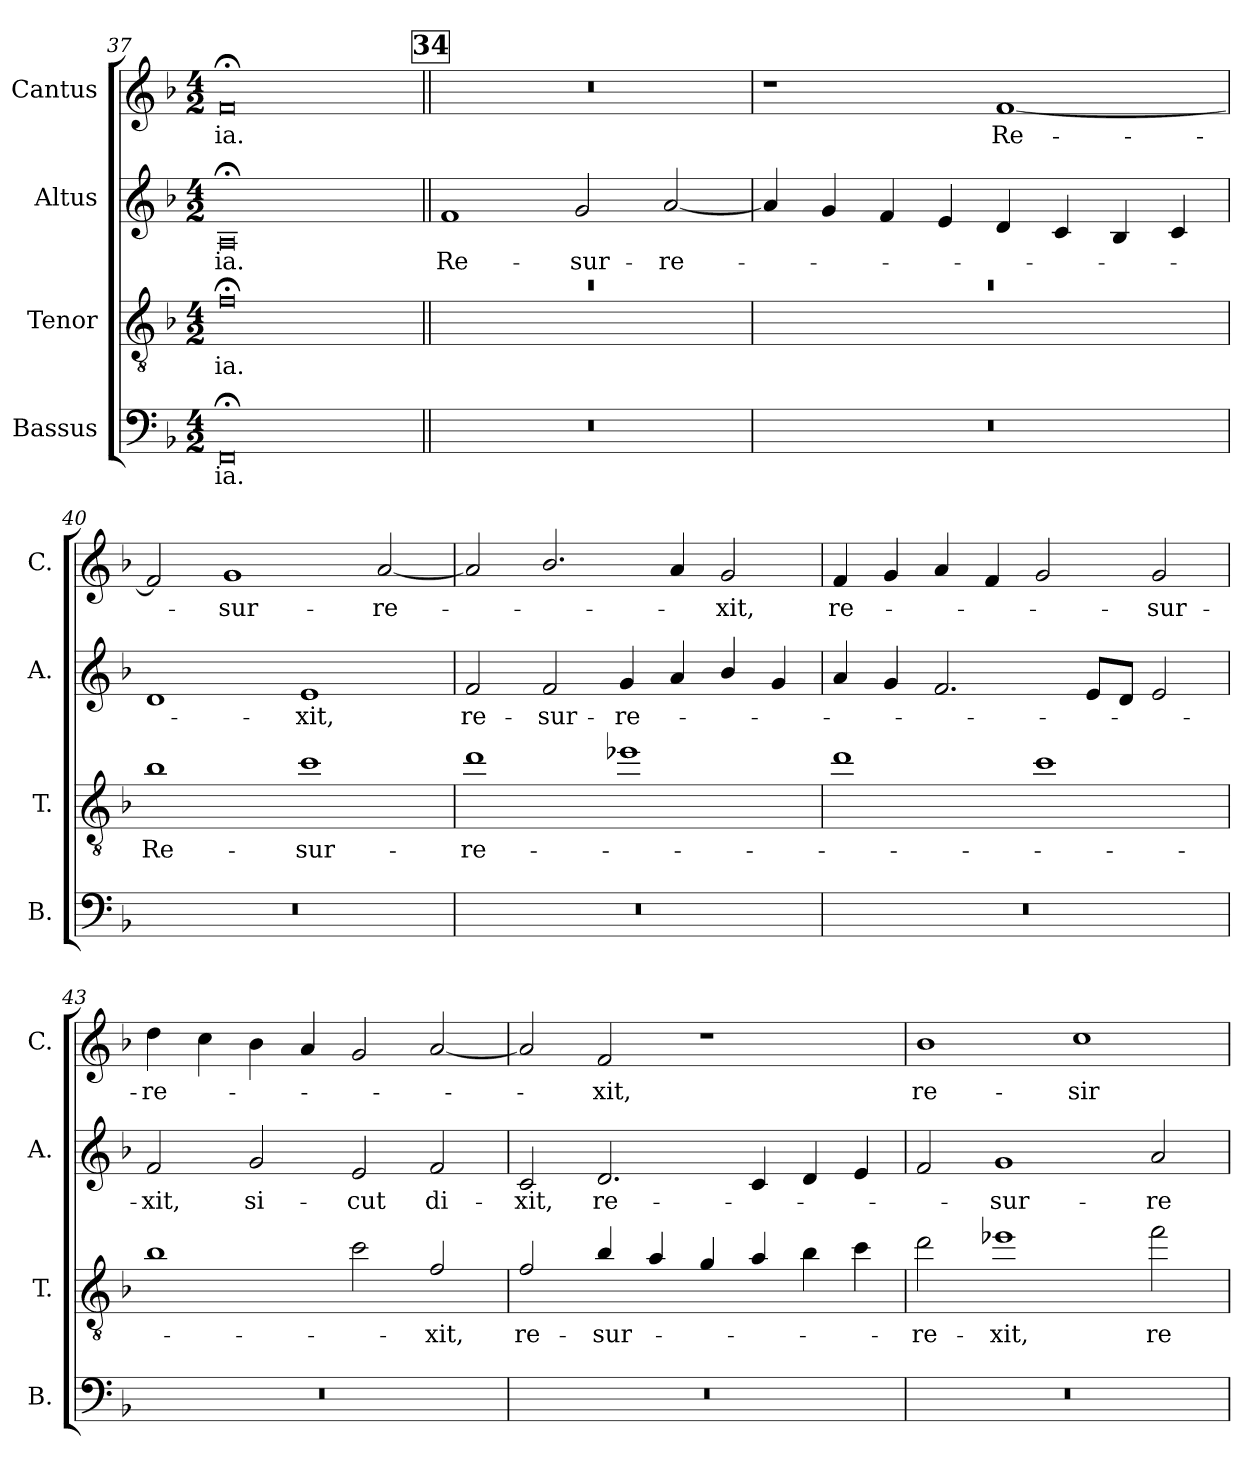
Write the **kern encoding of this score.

**kern	**text	**kern	**text	**kern	**text	**kern	**text
*part4	*part4	*part3	*part3	*part2	*part2	*part1	*part1
*staff4	*staff4	*staff3	*staff3	*staff2	*staff2	*staff1	*staff1
*I"Bassus	*	*I"Tenor	*	*I"Altus	*	*I"Cantus	*
*I'B.	*	*I'T.	*	*I'A.	*	*I'C.	*
*clefF4	*	*clefGv2	*	*clefG2	*	*clefG2	*
*	*	*ITrd7c12	*	*	*	*	*
*k[b-]	*	*k[b-]	*	*k[b-]	*	*k[b-]	*
*F:	*	*F:	*	*F:	*	*F:	*
*M4/2	*	*M4/2	*	*M4/2	*	*M4/2	*
=37	=37	=37	=37	=37	=37	=37	=37
!	!LO:LY:b	!	!	!	!	!	!
!	!	!	!LO:LY:b	!	!	!	!
!	!	!	!	!	!LO:LY:b	!	!
!	!	!	!	!	!	!	!LO:LY:b
0FF;<	-ia.	0F;<	-ia.	0A;<	-ia.	0f;<	ia.
!!LO:REH:place=s1:a:t=34
=38||	=38||	=38||	=38||	=38||	=38||	=38||	=38||
!	!	!	!	!	!LO:LY:b	!	!
0rF	.	0rdd	.	1f	Re-	0rdd	.
!	!	!	!	!	!LO:LY:b	!	!
.	.	.	.	2g/	-sur-	.	.
!	!	!	!	!	!LO:LY:b	!	!
.	.	.	.	[<2a/	-re-	.	.
=39	=39	=39	=39	=39	=39	=39	=39
0rF	.	0rdd	.	4a/]	.	1rdd	.
.	.	.	.	4g/	.	.	.
.	.	.	.	4f/	.	.	.
.	.	.	.	4e/	.	.	.
!	!	!	!	!	!	!	!LO:LY:b
.	.	.	.	4d/	.	[<1f	Re-
.	.	.	.	4c/	.	.	.
.	.	.	.	4B-/	.	.	.
.	.	.	.	4c/	.	.	.
!!LO:PB:g=z
=40	=40	=40	=40	=40	=40	=40	=40
!	!	!	!LO:LY:b	!	!	!	!
0rF	.	1B-	Re-	1d	.	2f/]	.
!	!	!	!	!	!	!	!LO:LY:b
.	.	.	.	.	.	1g	-sur-
!	!	!	!LO:LY:b	!	!	!	!
!	!	!	!	!	!LO:LY:b	!	!
.	.	1c	-sur-	1e	-xit,	.	.
!	!	!	!	!	!	!	!LO:LY:b
.	.	.	.	.	.	[<2a/	-re-
=41	=41	=41	=41	=41	=41	=41	=41
!	!	!	!LO:LY:b	!	!	!	!
!	!	!	!	!	!LO:LY:b	!	!
0rF	.	1d	-re-	2f/	re-	2a/]	.
!	!	!	!	!	!LO:LY:b	!	!
.	.	.	.	2f/	-sur-	2.b-/	.
!	!	!	!	!	!LO:LY:b	!	!
.	.	1e-X	.	4g/	-re-	.	.
.	.	.	.	4a/	.	4a/	.
!	!	!	!	!	!	!	!LO:LY:b
.	.	.	.	4b-/	.	2g/	-xit,
.	.	.	.	4g/	.	.	.
=42	=42	=42	=42	=42	=42	=42	=42
!	!	!	!	!	!	!	!LO:LY:b
0rF	.	1d	.	4a/	.	4f/	re-
.	.	.	.	4g/	.	4g/	.
.	.	.	.	2.f/	.	4a/	.
.	.	.	.	.	.	4f/	.
.	.	1c	.	.	.	2g/	.
.	.	.	.	8e/L	.	.	.
.	.	.	.	8d/J	.	.	.
!	!	!	!	!	!	!	!LO:LY:b
.	.	.	.	2e/	.	2g/	-sur-
=43	=43	=43	=43	=43	=43	=43	=43
!	!	!	!	!	!LO:LY:b	!	!
!	!	!	!	!	!	!	!LO:LY:b
0rF	.	1B-	.	2f/	-xit,	4dd\	-re-
.	.	.	.	.	.	4cc\	.
!	!	!	!	!	!LO:LY:b	!	!
.	.	.	.	2g/	-si-	4b-\	.
.	.	.	.	.	.	4a/	.
!	!	!	!	!	!LO:LY:b	!	!
.	.	2c\	.	2e/	-cut	2g/	.
!	!	!	!LO:LY:b	!	!	!	!
!	!	!	!	!	!LO:LY:b	!	!
.	.	2F/	-xit,	2f/	di-	[<2a/	.
=44	=44	=44	=44	=44	=44	=44	=44
!	!	!	!LO:LY:b	!	!	!	!
!	!	!	!	!	!LO:LY:b	!	!
0rF	.	2F/	re-	2c/	xit,	2a/]	.
!	!	!	!LO:LY:b	!	!	!	!
!	!	!	!	!	!LO:LY:b	!	!
!	!	!	!	!	!	!	!LO:LY:b
.	.	4B-/	-sur-	2.d/	re-	2f/	-xit,
.	.	4A/	.	.	.	.	.
.	.	4G/	.	.	.	1rdd	.
.	.	4A/	.	4c/	.	.	.
.	.	4B-\	.	4d/	.	.	.
.	.	4c\	.	4e/	.	.	.
!!LO:LB:g=z
=45	=45	=45	=45	=45	=45	=45	=45
!	!	!	!LO:LY:b	!	!	!	!
!	!	!	!	!	!	!	!LO:LY:b
0rF	.	2d\	-re-	2f/	.	1b-	re-
!	!	!	!LO:LY:b	!	!	!	!
!	!	!	!	!	!LO:LY:b	!	!
.	.	1e-X	-xit,	1g	-sur-	.	.
!	!	!	!	!	!	!	!LO:LY:b
.	.	.	.	.	.	1cc	-sir-
!	!	!	!LO:LY:b	!	!	!	!
!	!	!	!	!	!LO:LY:b	!	!
.	.	2f\	re-	2a/	-re-	.	.
=	=	=	=	=	=	=	=
*-	*-	*-	*-	*-	*-	*-	*-
